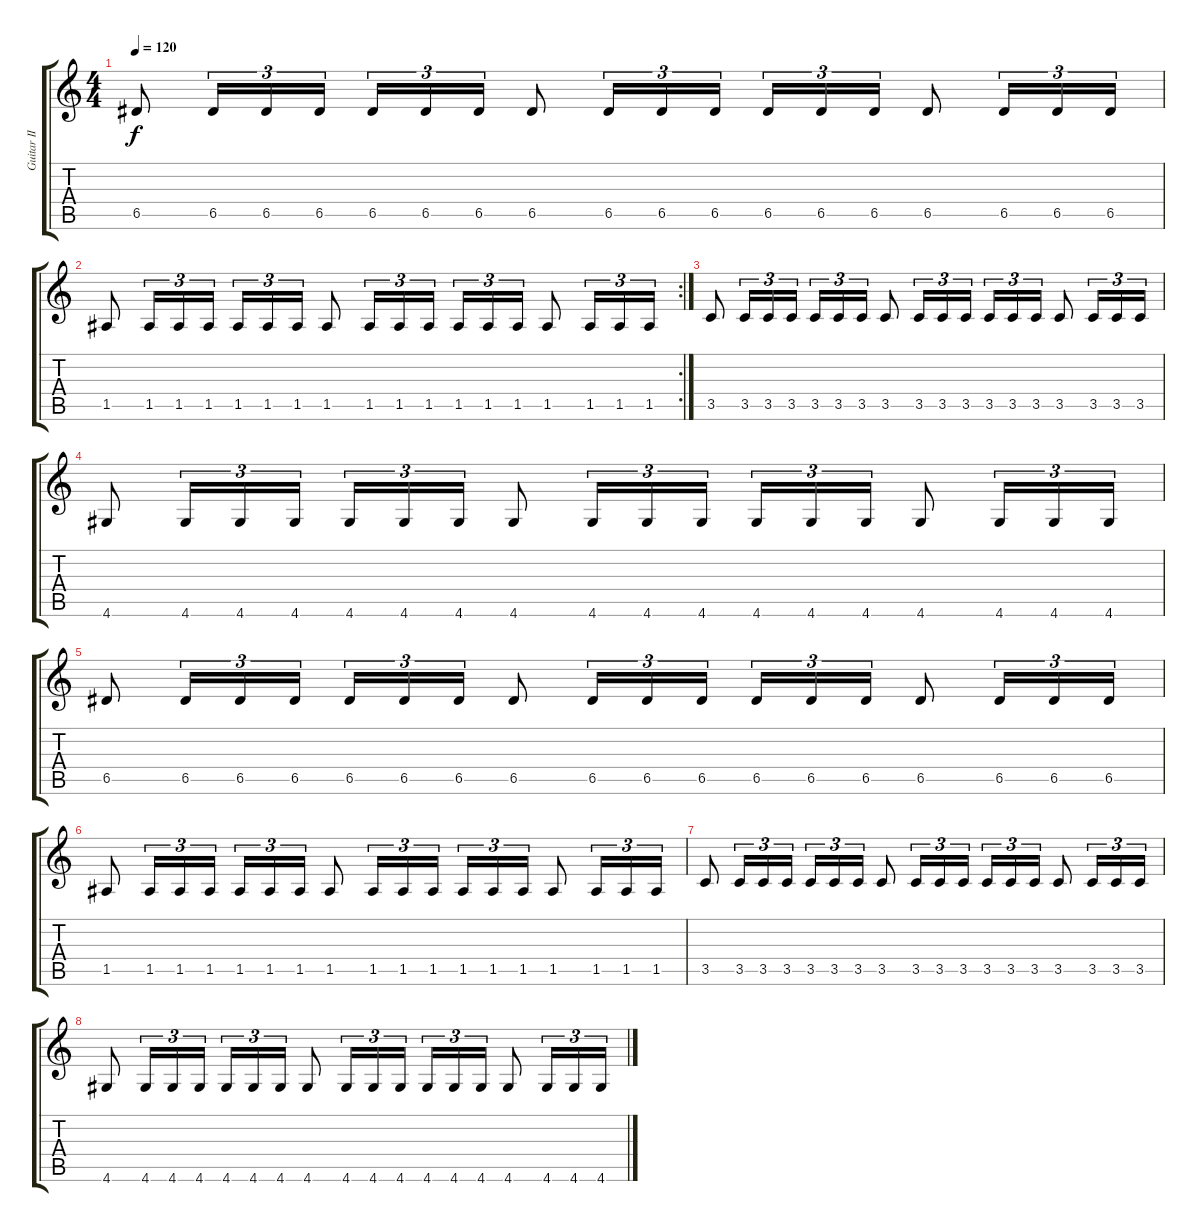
\track ("Guitar II" "Guitar II") {instrument distortionguitar}
\staff {score tabs}
\tuning (E4 B3 G3 D3 A2 E2) {hide}
\ts (4 4)
\tempo 120
\clef g2
\ks c
6.5.8{dy f} 6.5.16{tu (3 2)} 6.5.16{tu (3 2)} 6.5.16{tu (3 2)} 6.5.16{tu (3 2)} 6.5.16{tu (3 2)} 6.5.16{tu (3 2)} 6.5.8 6.5.16{tu (3 2)} 6.5.16{tu (3 2)} 6.5.16{tu (3 2)} 6.5.16{tu (3 2)} 6.5.16{tu (3 2)} 6.5.16{tu (3 2)} 6.5.8 6.5.16{tu (3 2)} 6.5.16{tu (3 2)} 6.5.16{tu (3 2)} |
\rc 2
1.5.8 1.5.16{tu (3 2)} 1.5.16{tu (3 2)} 1.5.16{tu (3 2)} 1.5.16{tu (3 2)} 1.5.16{tu (3 2)} 1.5.16{tu (3 2)} 1.5.8 1.5.16{tu (3 2)} 1.5.16{tu (3 2)} 1.5.16{tu (3 2)} 1.5.16{tu (3 2)} 1.5.16{tu (3 2)} 1.5.16{tu (3 2)} 1.5.8 1.5.16{tu (3 2)} 1.5.16{tu (3 2)} 1.5.16{tu (3 2)} |
3.5.8 3.5.16{tu (3 2)} 3.5.16{tu (3 2)} 3.5.16{tu (3 2)} 3.5.16{tu (3 2)} 3.5.16{tu (3 2)} 3.5.16{tu (3 2)} 3.5.8 3.5.16{tu (3 2)} 3.5.16{tu (3 2)} 3.5.16{tu (3 2)} 3.5.16{tu (3 2)} 3.5.16{tu (3 2)} 3.5.16{tu (3 2)} 3.5.8 3.5.16{tu (3 2)} 3.5.16{tu (3 2)} 3.5.16{tu (3 2)} |
4.6.8 4.6.16{tu (3 2)} 4.6.16{tu (3 2)} 4.6.16{tu (3 2)} 4.6.16{tu (3 2)} 4.6.16{tu (3 2)} 4.6.16{tu (3 2)} 4.6.8 4.6.16{tu (3 2)} 4.6.16{tu (3 2)} 4.6.16{tu (3 2)} 4.6.16{tu (3 2)} 4.6.16{tu (3 2)} 4.6.16{tu (3 2)} 4.6.8 4.6.16{tu (3 2)} 4.6.16{tu (3 2)} 4.6.16{tu (3 2)} |
6.5.8 6.5.16{tu (3 2)} 6.5.16{tu (3 2)} 6.5.16{tu (3 2)} 6.5.16{tu (3 2)} 6.5.16{tu (3 2)} 6.5.16{tu (3 2)} 6.5.8 6.5.16{tu (3 2)} 6.5.16{tu (3 2)} 6.5.16{tu (3 2)} 6.5.16{tu (3 2)} 6.5.16{tu (3 2)} 6.5.16{tu (3 2)} 6.5.8 6.5.16{tu (3 2)} 6.5.16{tu (3 2)} 6.5.16{tu (3 2)} |
1.5.8 1.5.16{tu (3 2)} 1.5.16{tu (3 2)} 1.5.16{tu (3 2)} 1.5.16{tu (3 2)} 1.5.16{tu (3 2)} 1.5.16{tu (3 2)} 1.5.8 1.5.16{tu (3 2)} 1.5.16{tu (3 2)} 1.5.16{tu (3 2)} 1.5.16{tu (3 2)} 1.5.16{tu (3 2)} 1.5.16{tu (3 2)} 1.5.8 1.5.16{tu (3 2)} 1.5.16{tu (3 2)} 1.5.16{tu (3 2)} |
3.5.8 3.5.16{tu (3 2)} 3.5.16{tu (3 2)} 3.5.16{tu (3 2)} 3.5.16{tu (3 2)} 3.5.16{tu (3 2)} 3.5.16{tu (3 2)} 3.5.8 3.5.16{tu (3 2)} 3.5.16{tu (3 2)} 3.5.16{tu (3 2)} 3.5.16{tu (3 2)} 3.5.16{tu (3 2)} 3.5.16{tu (3 2)} 3.5.8 3.5.16{tu (3 2)} 3.5.16{tu (3 2)} 3.5.16{tu (3 2)} |
4.6.8 4.6.16{tu (3 2)} 4.6.16{tu (3 2)} 4.6.16{tu (3 2)} 4.6.16{tu (3 2)} 4.6.16{tu (3 2)} 4.6.16{tu (3 2)} 4.6.8 4.6.16{tu (3 2)} 4.6.16{tu (3 2)} 4.6.16{tu (3 2)} 4.6.16{tu (3 2)} 4.6.16{tu (3 2)} 4.6.16{tu (3 2)} 4.6.8 4.6.16{tu (3 2)} 4.6.16{tu (3 2)} 4.6.16{tu (3 2)}
